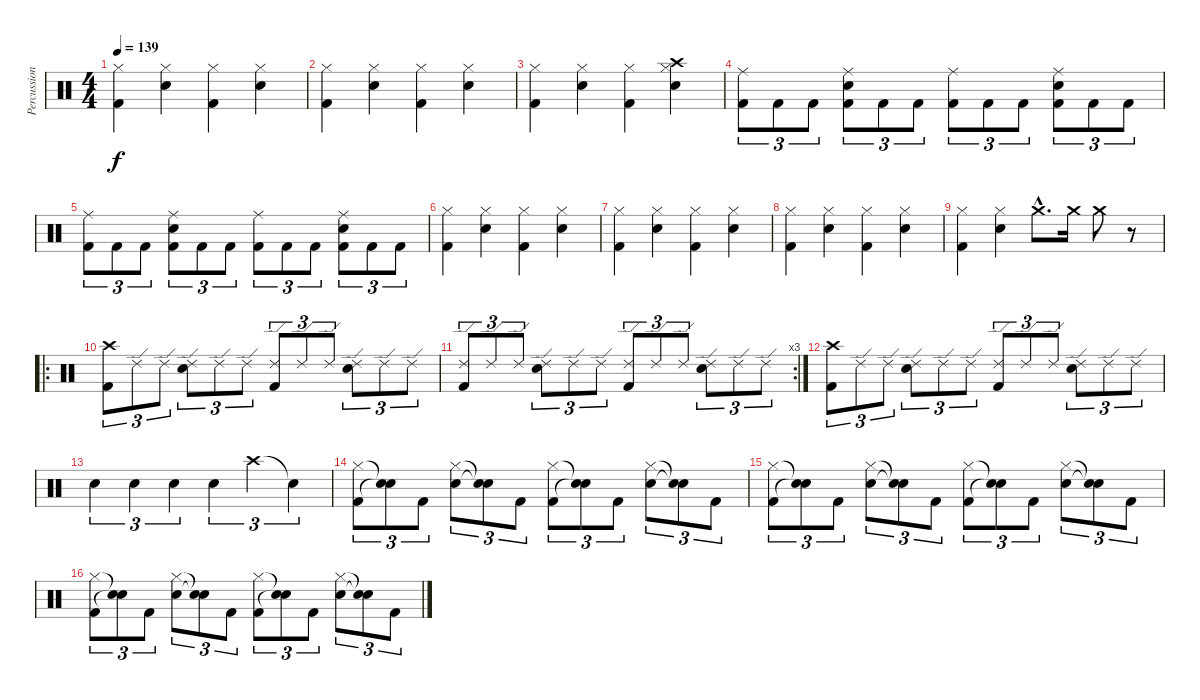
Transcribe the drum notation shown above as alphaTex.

\track ("Percussions" "Percussion") {instrument percussion}
\staff {score}
\articulation defaults
\ts (4 4)
\tempo 139
\clef neutral
\ks c
("Hi-Hat (closed)" "Kick (hit) 2").4{dy f} ("Hi-Hat (closed)" "Snare (hit) 2").4 ("Hi-Hat (closed)" "Kick (hit) 2").4 ("Hi-Hat (closed)" "Snare (hit) 2").4 |
("Hi-Hat (closed)" "Kick (hit) 2").4 ("Hi-Hat (closed)" "Snare (hit) 2").4 ("Hi-Hat (closed)" "Kick (hit) 2").4 ("Hi-Hat (closed)" "Snare (hit) 2").4 |
("Hi-Hat (closed)" "Kick (hit) 2").4 ("Hi-Hat (closed)" "Snare (hit) 2").4 ("Hi-Hat (closed)" "Kick (hit) 2").4 ("Hi-Hat (closed)" "Snare (hit) 2" "Crash high (hit)").4 |
("Kick (hit) 2" "Ride (middle)").8{tu (3 2)} "Kick (hit) 2".8{tu (3 2)} "Kick (hit) 2".8{tu (3 2)} ("Kick (hit) 2" "Ride (middle)" "Snare (hit) 2").8{tu (3 2)} "Kick (hit) 2".8{tu (3 2)} "Kick (hit) 2".8{tu (3 2)} ("Kick (hit) 2" "Ride (middle)").8{tu (3 2)} "Kick (hit) 2".8{tu (3 2)} "Kick (hit) 2".8{tu (3 2)} ("Kick (hit) 2" "Ride (middle)" "Snare (hit) 2").8{tu (3 2)} "Kick (hit) 2".8{tu (3 2)} "Kick (hit) 2".8{tu (3 2)} |
("Kick (hit) 2" "Ride (middle)").8{tu (3 2)} "Kick (hit) 2".8{tu (3 2)} "Kick (hit) 2".8{tu (3 2)} ("Kick (hit) 2" "Ride (middle)" "Snare (hit) 2").8{tu (3 2)} "Kick (hit) 2".8{tu (3 2)} "Kick (hit) 2".8{tu (3 2)} ("Kick (hit) 2" "Ride (middle)").8{tu (3 2)} "Kick (hit) 2".8{tu (3 2)} "Kick (hit) 2".8{tu (3 2)} ("Kick (hit) 2" "Ride (middle)" "Snare (hit) 2").8{tu (3 2)} "Kick (hit) 2".8{tu (3 2)} "Kick (hit) 2".8{tu (3 2)} |
("Hi-Hat (closed)" "Kick (hit) 2").4 ("Hi-Hat (closed)" "Snare (hit) 2").4 ("Hi-Hat (closed)" "Kick (hit) 2").4 ("Hi-Hat (closed)" "Snare (hit) 2").4 |
("Hi-Hat (closed)" "Kick (hit) 2").4 ("Hi-Hat (closed)" "Snare (hit) 2").4 ("Hi-Hat (closed)" "Kick (hit) 2").4 ("Hi-Hat (closed)" "Snare (hit) 2").4 |
("Hi-Hat (closed)" "Kick (hit) 2").4 ("Hi-Hat (closed)" "Snare (hit) 2").4 ("Hi-Hat (closed)" "Kick (hit) 2").4 ("Hi-Hat (closed)" "Snare (hit) 2").4 |
("Hi-Hat (closed)" "Kick (hit) 2").4 ("Hi-Hat (closed)" "Snare (hit) 2").4 "Crash medium (hit)"{hac}.8{d} "Crash medium (hit)".16 "Crash medium (hit)".8 r.8 |
\ro
("Crash high (hit)" "Kick (hit) 2").8{tu (3 2)} "Ride (edge) 2".8{tu (3 2)} "Ride (edge) 2".8{tu (3 2)} ("Ride (edge) 2" "Snare (hit) 2").8{tu (3 2)} "Ride (edge) 2".8{tu (3 2)} "Ride (edge) 2".8{tu (3 2)} ("Ride (edge) 2" "Kick (hit) 2").8{tu (3 2)} "Ride (edge) 2".8{tu (3 2)} "Ride (edge) 2".8{tu (3 2)} ("Ride (edge) 2" "Snare (hit) 2").8{tu (3 2)} "Ride (edge) 2".8{tu (3 2)} "Ride (edge) 2".8{tu (3 2)} |
\rc 3
("Ride (edge) 2" "Kick (hit) 2").8{tu (3 2)} "Ride (edge) 2".8{tu (3 2)} "Ride (edge) 2".8{tu (3 2)} ("Ride (edge) 2" "Snare (hit) 2").8{tu (3 2)} "Ride (edge) 2".8{tu (3 2)} "Ride (edge) 2".8{tu (3 2)} ("Ride (edge) 2" "Kick (hit) 2").8{tu (3 2)} "Ride (edge) 2".8{tu (3 2)} "Ride (edge) 2".8{tu (3 2)} ("Ride (edge) 2" "Snare (hit) 2").8{tu (3 2)} "Ride (edge) 2".8{tu (3 2)} "Ride (edge) 2".8{tu (3 2)} |
("Crash high (hit)" "Kick (hit) 2").8{tu (3 2)} "Ride (edge) 2".8{tu (3 2)} "Ride (edge) 2".8{tu (3 2)} ("Ride (edge) 2" "Snare (hit) 2").8{tu (3 2)} "Ride (edge) 2".8{tu (3 2)} "Ride (edge) 2".8{tu (3 2)} ("Ride (edge) 2" "Kick (hit) 2").8{tu (3 2)} "Ride (edge) 2".8{tu (3 2)} "Ride (edge) 2".8{tu (3 2)} ("Ride (edge) 2" "Snare (hit) 2").8{tu (3 2)} "Ride (edge) 2".8{tu (3 2)} "Ride (edge) 2".8{tu (3 2)} |
"Snare (hit) 2".4{tu (3 2)} "Snare (hit) 2".4{tu (3 2)} "Snare (hit) 2".4{tu (3 2)} "Snare (hit) 2".4{tu (3 2)} "Crash high (hit)".4{tu (3 2)} "Snare (hit)"{t}.4{tu (3 2)} |
("Hi-Hat (closed)" "Kick (hit) 2").8{tu (3 2)} ("Snare (hit)"{t} "Snare (hit)"{t}).8{tu (3 2)} "Kick (hit) 2".8{tu (3 2)} ("Hi-Hat (closed)" "Snare (hit) 2").8{tu (3 2)} ("Snare (hit)"{t} "Snare (hit)"{t}).8{tu (3 2)} "Kick (hit) 2".8{tu (3 2)} ("Hi-Hat (closed)" "Kick (hit) 2").8{tu (3 2)} ("Snare (hit)"{t} "Snare (hit)"{t}).8{tu (3 2)} "Kick (hit) 2".8{tu (3 2)} ("Hi-Hat (closed)" "Snare (hit) 2").8{tu (3 2)} ("Snare (hit)"{t} "Snare (hit)"{t}).8{tu (3 2)} "Kick (hit) 2".8{tu (3 2)} |
("Hi-Hat (closed)" "Kick (hit) 2").8{tu (3 2)} ("Snare (hit)"{t} "Snare (hit)"{t}).8{tu (3 2)} "Kick (hit) 2".8{tu (3 2)} ("Hi-Hat (closed)" "Snare (hit) 2").8{tu (3 2)} ("Snare (hit)"{t} "Snare (hit)"{t}).8{tu (3 2)} "Kick (hit) 2".8{tu (3 2)} ("Hi-Hat (closed)" "Kick (hit) 2").8{tu (3 2)} ("Snare (hit)"{t} "Snare (hit)"{t}).8{tu (3 2)} "Kick (hit) 2".8{tu (3 2)} ("Hi-Hat (closed)" "Snare (hit) 2").8{tu (3 2)} ("Snare (hit)"{t} "Snare (hit)"{t}).8{tu (3 2)} "Kick (hit) 2".8{tu (3 2)} |
("Hi-Hat (closed)" "Kick (hit) 2").8{tu (3 2)} ("Snare (hit)"{t} "Snare (hit)"{t}).8{tu (3 2)} "Kick (hit) 2".8{tu (3 2)} ("Hi-Hat (closed)" "Snare (hit) 2").8{tu (3 2)} ("Snare (hit)"{t} "Snare (hit)"{t}).8{tu (3 2)} "Kick (hit) 2".8{tu (3 2)} ("Hi-Hat (closed)" "Kick (hit) 2").8{tu (3 2)} ("Snare (hit)"{t} "Snare (hit)"{t}).8{tu (3 2)} "Kick (hit) 2".8{tu (3 2)} ("Hi-Hat (closed)" "Snare (hit) 2").8{tu (3 2)} ("Snare (hit)"{t} "Snare (hit)"{t}).8{tu (3 2)} "Kick (hit) 2".8{tu (3 2)}
